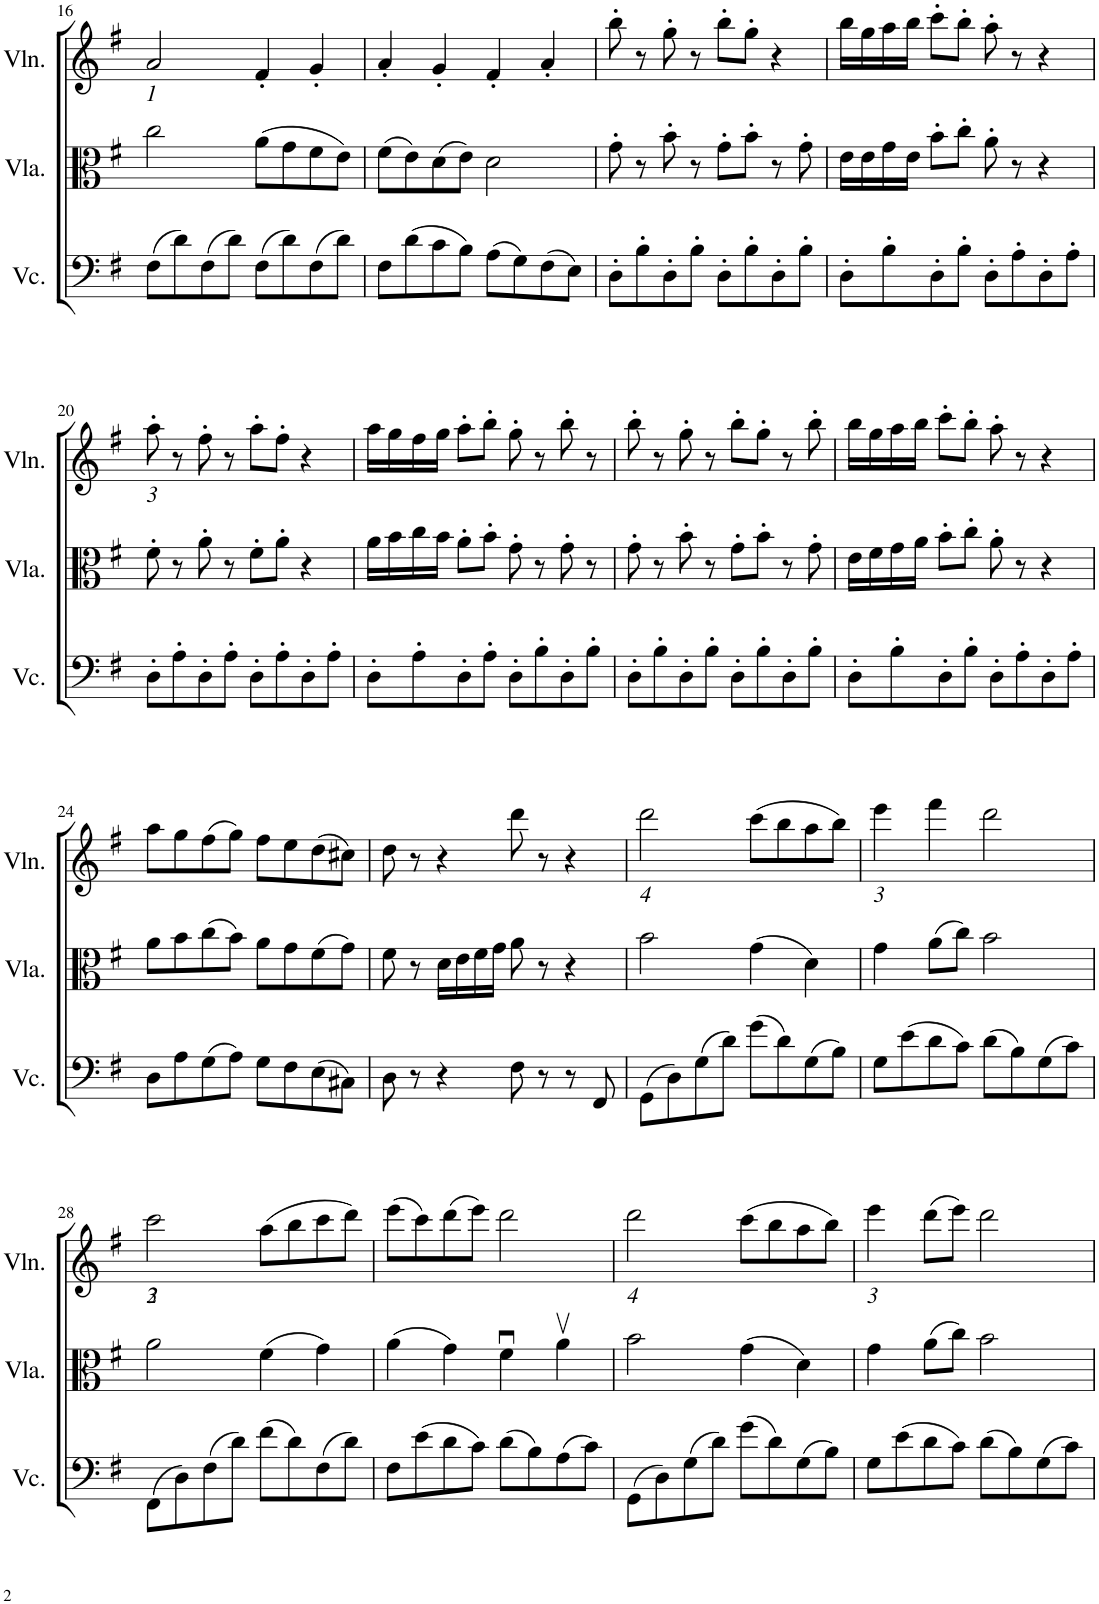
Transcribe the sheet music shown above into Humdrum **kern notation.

**kern	**kern	**kern
*part3	*part2	*part1
*staff3	*staff2	*staff1
*I"Violoncello	*I"Viola	*I"Violin
*I'Vc.	*I'Vla.	*I'Vln.
!!LO:PB:g=z
*clefF4	*clefC3	*clefG2
*k[f#]	*k[f#]	*k[f#]
*M4/4	*M4/4	*M4/4
=16	=16	=16
!	!	!LO:TX:b:i:t=1
(8F#\L	2cc\	2a/
8d\)	.	.
(8F#\	.	.
8d\J)	.	.
(8F#\L	(8a\L	4f#'/
8d\)	8g\	.
(8F#\	8f#\	4g'/
8d\J)	8e\J)	.
=17	=17	=17
8F#\L	(8f#\L	4a'/
(8d\	8e\)	.
8c\	(8d\	4g'/
8B\J)	8e\J)	.
(8A\L	2d\	4f#'/
8G\)	.	.
(8F#\	.	4a'/
8E\J)	.	.
=18	=18	=18
8D'\L	8g'\	8bb'\
8B'\	8r	8r
8D'\	8b'\	8gg'\
8B'\J	8r	8r
8D'\L	8g'\L	8bb'\L
8B'\	8b'\J	8gg'\J
8D'\	8r	4r
8B'\J	8g'\	.
=19	=19	=19
8D'\L	16e\LL	16bb\LL
.	16e\	16gg\
8B'\	16g\	16aa\
.	16e\JJ	16bb\JJ
8D'\	8b'\L	8ccc'\L
8B'\J	8cc'\J	8bb'\J
8D'\L	8a'\	8aa'\
8A'\	8r	8r
8D'\	4r	4r
8A'\J	.	.
!!LO:LB:g=z
=20	=20	=20
!	!	!LO:TX:b:i:t=3
8D'\L	8f#'\	8aa'\
8A'\	8r	8r
8D'\	8a'\	8ff#'\
8A'\J	8r	8r
8D'\L	8f#'\L	8aa'\L
8A'\	8a'\J	8ff#'\J
8D'\	4r	4r
8A'\J	.	.
=21	=21	=21
8D'\L	16a\LL	16aa\LL
.	16b\	16gg\
8A'\	16cc\	16ff#\
.	16b\JJ	16gg\JJ
8D'\	8a'\L	8aa'\L
8A'\J	8b'\J	8bb'\J
8D'\L	8g'\	8gg'\
8B'\	8r	8r
8D'\	8g'\	8bb'\
8B'\J	8r	8r
=22	=22	=22
8D'\L	8g'\	8bb'\
8B'\	8r	8r
8D'\	8b'\	8gg'\
8B'\J	8r	8r
8D'\L	8g'\L	8bb'\L
8B'\	8b'\J	8gg'\J
8D'\	8r	8r
8B'\J	8g'\	8bb'\
=23	=23	=23
8D'\L	16e\LL	16bb\LL
.	16f#\	16gg\
8B'\	16g\	16aa\
.	16a\JJ	16bb\JJ
8D'\	8b'\L	8ccc'\L
8B'\J	8cc'\J	8bb'\J
8D'\L	8a'\	8aa'\
8A'\	8r	8r
8D'\	4r	4r
8A'\J	.	.
!!LO:LB:g=z
=24	=24	=24
8D\L	8a\L	8aa\L
8A\	8b\	8gg\
(8G\	(8cc\	(8ff#\
8A\J)	8b\J)	8gg\J)
8G\L	8a\L	8ff#\L
8F#\	8g\	8ee\
(8E\	(8f#\	(8dd\
8C#X\J)	8g\J)	8cc#X\J)
=25	=25	=25
8D\	8f#\	8dd\
8r	8r	8r
4r	16d\LL	4r
.	16e\	.
.	16f#\	.
.	16g\JJ	.
8F#\	8a\	8ddd\
8r	8r	8r
8r	4r	4r
8FF#/	.	.
=26	=26	=26
!	!	!LO:TX:b:i:t=4
(8GG\L	2b\	2ddd\
8D\)	.	.
(8G\	.	.
8d\J)	.	.
(8g\L	(4g\	(8ccc\L
8d\)	.	8bb\
(8G\	4d\)	8aa\
8B\J)	.	8bb\J)
=27	=27	=27
!	!	!LO:TX:b:i:t=3
8G\L	4g\	4eee\
(8e\	.	.
8d\	(8a\L	4fff#\
8c\J)	8cc\J)	.
(8d\L	2b\	2ddd\
8B\)	.	.
(8G\	.	.
8c\J)	.	.
!!LO:LB:g=z
=28	=28	=28
!	!	!LO:TX:b:i:t=2
!	!	!LO:TX:b:i:t=3
(8FF#\L	2a\	2ccc\
8D\)	.	.
(8F#\	.	.
8d\J)	.	.
(8f#\L	(4f#\	(8aa\L
8d\)	.	8bb\
(8F#\	4g\)	8ccc\
8d\J)	.	8ddd\J)
=29	=29	=29
8F#\L	(4a\	(8eee\L
(8e\	.	8ccc\)
8d\	4g\)	(8ddd\
8c\J)	.	8eee\J)
(8d\L	4f#u\	2ddd\
8B\)	.	.
(8A\	4av\	.
8c\J)	.	.
=30	=30	=30
!	!	!LO:TX:b:i:t=4
(8GG\L	2b\	2ddd\
8D\)	.	.
(8G\	.	.
8d\J)	.	.
(8g\L	(4g\	(8ccc\L
8d\)	.	8bb\
(8G\	4d\)	8aa\
8B\J)	.	8bb\J)
=31	=31	=31
!	!	!LO:TX:b:i:t=3
8G\L	4g\	4eee\
(8e\	.	.
8d\	(8a\L	(8ddd\L
8c\J)	8cc\J)	8eee\J)
(8d\L	2b\	2ddd\
8B\)	.	.
(8G\	.	.
8c\J)	.	.
=	=	=
*-	*-	*-
